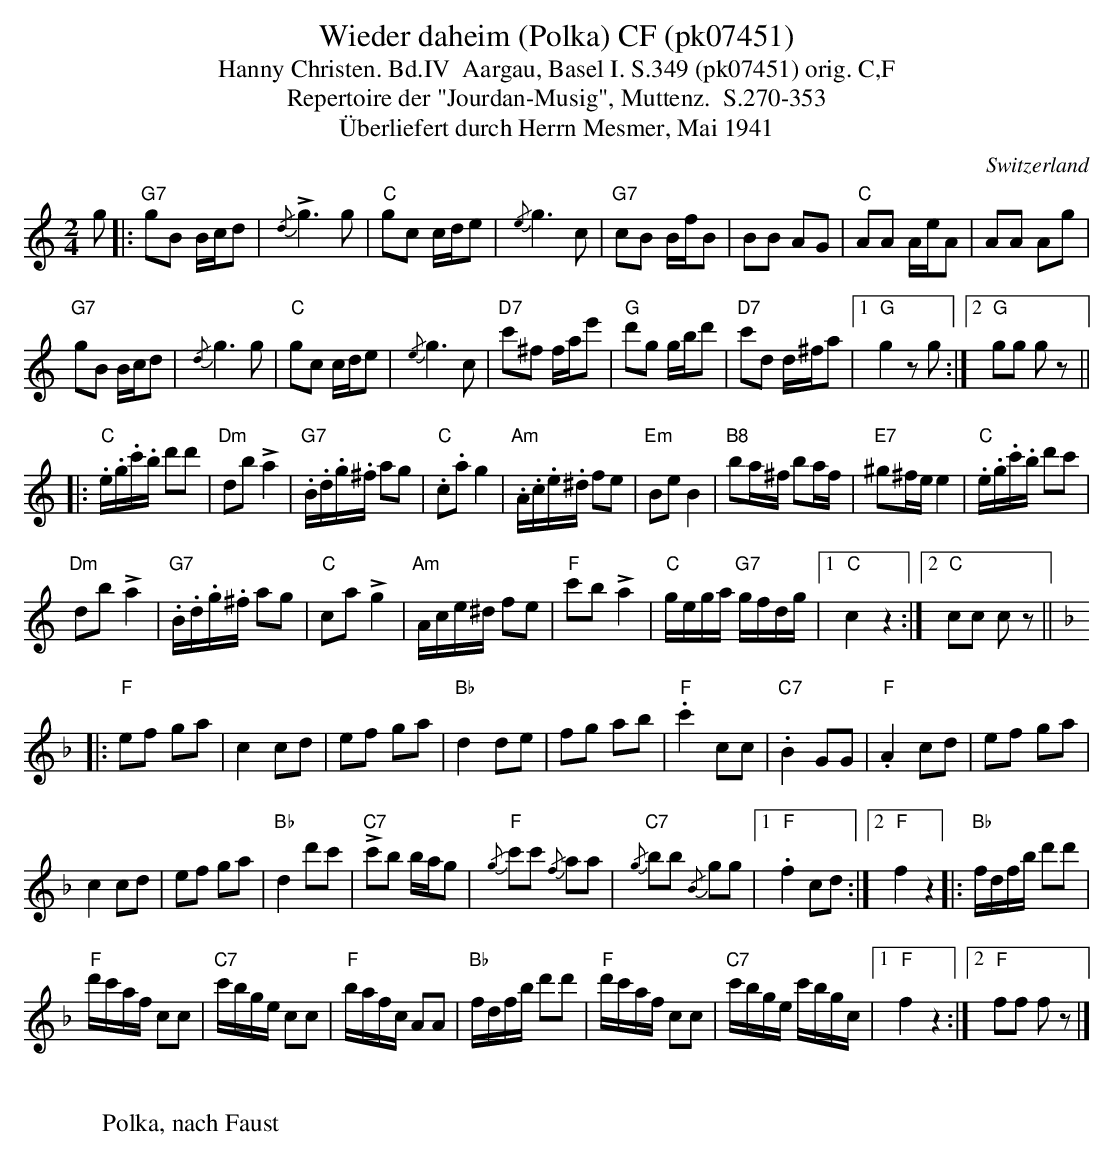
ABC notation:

X:1
T:Wieder daheim (Polka) CF (pk07451)
T:Hanny Christen. Bd.IV  Aargau, Basel I. S.349 (pk07451) orig. C,F
T: Repertoire der "Jourdan-Musig", Muttenz.  S.270-353
T:Überliefert durch Herrn Mesmer, Mai 1941
M:2/4
L:1/8
O:Switzerland
K:C major
g |: "G7"gB B/c/d | !>!{/d}g3g | "C"gc c/d/e | {/e}g3c | "G7"cB B/f/B | BB AG | "C"AA A/e/A | AA Ag |
"G7"gB B/c/d | {/d}g3g | "C"gc c/d/e | {/e}g3c | "D7"c'^f f/a/e' | "G"d'g g/b/d' | "D7"c'd d/^f/a |1 "G"g2zg :|2 "G"gg gz ||
|: [L:1/16] "C".e.g.c'.b d'2d'2 | "Dm"d2b2!>!a4 | "G7".B.d.g.^f a2g2 | "C".c2.a2g4 | "Am".A.c.e.^d f2e2 | "Em"B2e2B4 | "B8"b2a^f b2af | "E7"^g2^fee4 |  "C".e.g.c'.b d'2c'2 |
 "Dm"d2b2!>!a4 | "G7".B.d.g.^f a2g2 | "C"c2a2!>!g4 | "Am"Ace^d f2e2 | "F"c'2b2!>!a4 | "C"gega "G7"gfdg |1 "C"c4z4 :|2 "C"c2c2  c2z2 || [K:F]  [L:1/8]
|: "F"ef ga | c2 cd | ef ga | "Bb"d2de | fg ab | "F".c'2cc | "C7".B2GG | "F".A2cd | ef ga |
c2cd | ef ga | "Bb"d2d'c' | !>!"C7"c'b b/a/g | "F"{/g}c'c' {/f}aa |  "C7"{/g}bb {/B}gg |1 "F".f2 cd :|2 "F"f2z2 |: [L:1/16]   "Bb"fdfb d'2d'2 |
"F"d'c'af c2c2 | "C7"c'bge c2c2 | "F"bafc A2A2 | "Bb"fdfb d'2d'2 | "F"d'c'af c2c2 | "C7"c'bge c'bgc |1 "F"f4z4 :|2 "F"f2f2 f2z2 |]
W:
W:Polka, nach Faust
